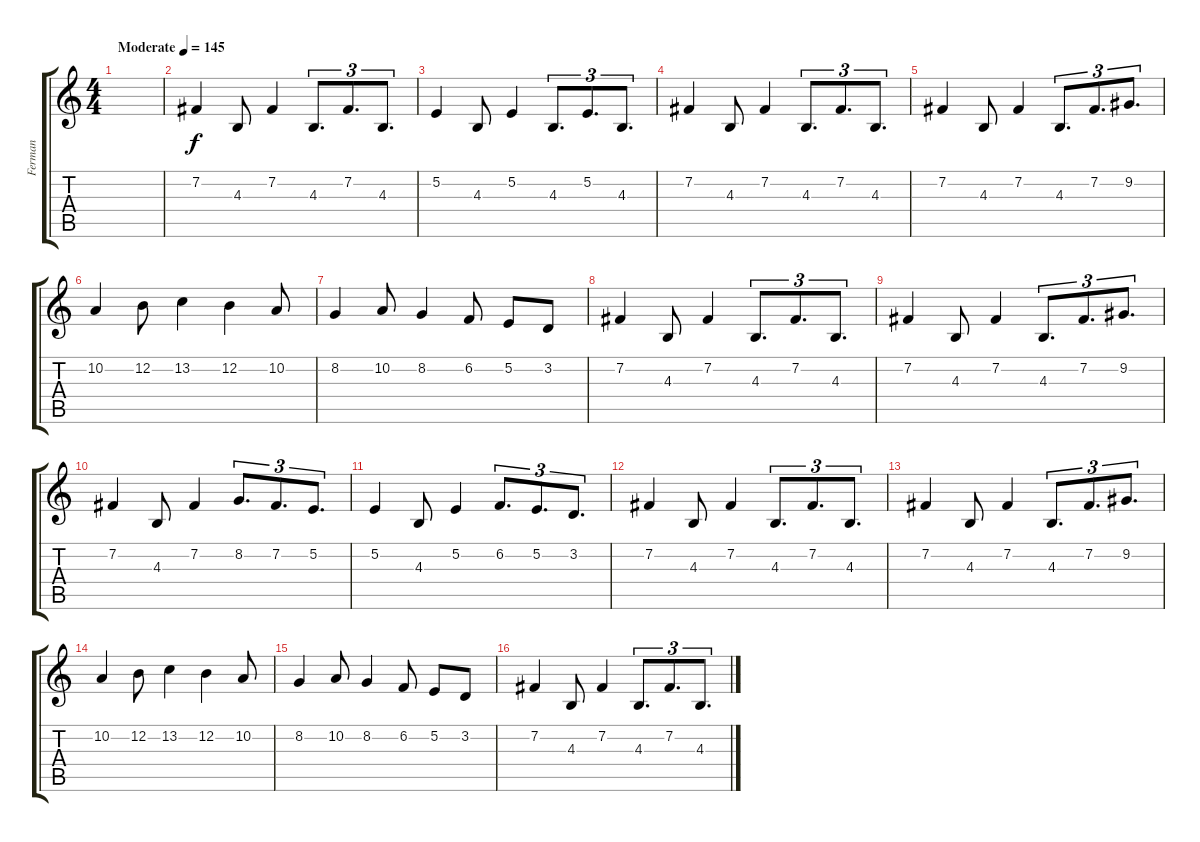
\track ("Ferman" "Ferman") {instrument stringensemble1}
\staff {score tabs}
\tuning (E4 B3 G3 D3 A2 E2) {hide}
\ts (4 4)
\tempo (145 "Moderate")
\clef g2
\ks c
|
7.2.4 4.3.8 7.2.4 4.3.8{d tu (3 2) beam merge} 7.2.8{d tu (3 2)} 4.3.8{d tu (3 2)} |
5.2.4 4.3.8 5.2.4 4.3.8{d tu (3 2) beam merge} 5.2.8{d tu (3 2)} 4.3.8{d tu (3 2)} |
7.2.4 4.3.8 7.2.4 4.3.8{d tu (3 2) beam merge} 7.2.8{d tu (3 2)} 4.3.8{d tu (3 2)} |
7.2.4 4.3.8 7.2.4 4.3.8{d tu (3 2) beam merge} 7.2.8{d tu (3 2)} 9.2.8{d tu (3 2)} |
10.2.4 12.2.8 13.2.4 12.2.4 10.2.8 |
8.2.4 10.2.8 8.2.4 6.2.8 5.2.8 3.2.8 |
7.2.4 4.3.8 7.2.4 4.3.8{d tu (3 2) beam merge} 7.2.8{d tu (3 2)} 4.3.8{d tu (3 2)} |
7.2.4 4.3.8 7.2.4 4.3.8{d tu (3 2) beam merge} 7.2.8{d tu (3 2)} 9.2.8{d tu (3 2)} |
7.2.4 4.3.8 7.2.4 8.2.8{d tu (3 2) beam merge} 7.2.8{d tu (3 2)} 5.2.8{d tu (3 2)} |
5.2.4 4.3.8 5.2.4 6.2.8{d tu (3 2) beam merge} 5.2.8{d tu (3 2)} 3.2.8{d tu (3 2)} |
7.2.4 4.3.8 7.2.4 4.3.8{d tu (3 2) beam merge} 7.2.8{d tu (3 2)} 4.3.8{d tu (3 2)} |
7.2.4 4.3.8 7.2.4 4.3.8{d tu (3 2) beam merge} 7.2.8{d tu (3 2)} 9.2.8{d tu (3 2)} |
10.2.4 12.2.8 13.2.4 12.2.4 10.2.8 |
8.2.4 10.2.8 8.2.4 6.2.8 5.2.8 3.2.8 |
7.2.4 4.3.8 7.2.4 4.3.8{d tu (3 2) beam merge} 7.2.8{d tu (3 2)} 4.3.8{d tu (3 2)}
